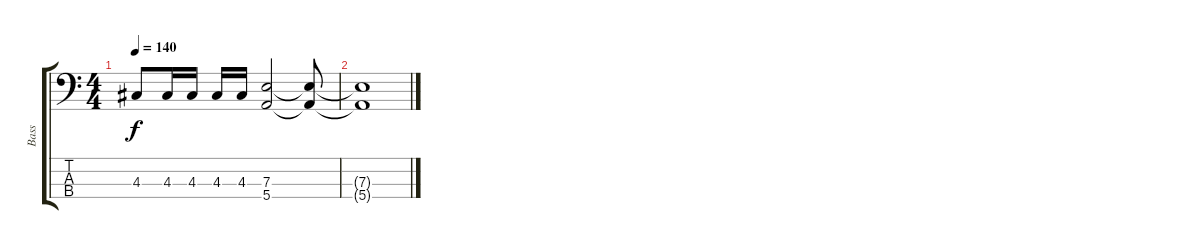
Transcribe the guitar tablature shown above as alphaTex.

\track ("Bass" "Bass") {instrument electricbassfinger}
\staff {score tabs}
\tuning (G2 D2 A1 E1) {hide}
\ts (4 4)
\tempo 140
\clef f4
\ks c
4.3.8{dy f} 4.3.16 4.3.16 4.3.16 4.3.16 (7.3 5.4).2 (7.3{t} 5.4{t}).8 |
(7.3{t} 5.4{t}).1
